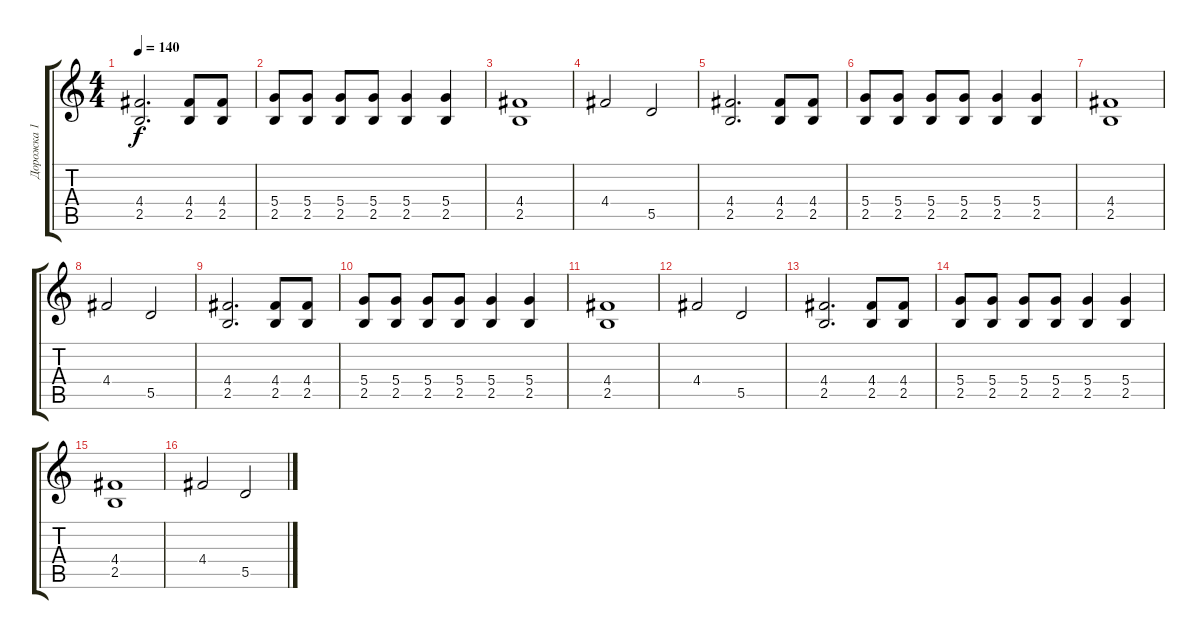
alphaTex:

\track ("Дорожка 1" "Дорожка 1") {instrument electricguitarclean}
\staff {score tabs}
\tuning (E4 B3 G3 D3 A2 E2) {hide}
\ts (4 4)
\tempo 140
\clef g2
\ks c
(4.4 2.5).2{d dy f} (4.4 2.5).8 (4.4 2.5).8 |
(5.4 2.5).8 (5.4 2.5).8 (5.4 2.5).8 (5.4 2.5).8 (5.4 2.5).4 (5.4 2.5).4 |
(4.4 2.5).1 |
4.4.2 5.5.2 |
(4.4 2.5).2{d} (4.4 2.5).8 (4.4 2.5).8 |
(5.4 2.5).8 (5.4 2.5).8 (5.4 2.5).8 (5.4 2.5).8 (5.4 2.5).4 (5.4 2.5).4 |
(4.4 2.5).1 |
4.4.2 5.5.2 |
(4.4 2.5).2{d} (4.4 2.5).8 (4.4 2.5).8 |
(5.4 2.5).8 (5.4 2.5).8 (5.4 2.5).8 (5.4 2.5).8 (5.4 2.5).4 (5.4 2.5).4 |
(4.4 2.5).1 |
4.4.2 5.5.2 |
(4.4 2.5).2{d} (4.4 2.5).8 (4.4 2.5).8 |
(5.4 2.5).8 (5.4 2.5).8 (5.4 2.5).8 (5.4 2.5).8 (5.4 2.5).4 (5.4 2.5).4 |
(4.4 2.5).1 |
4.4.2 5.5.2
